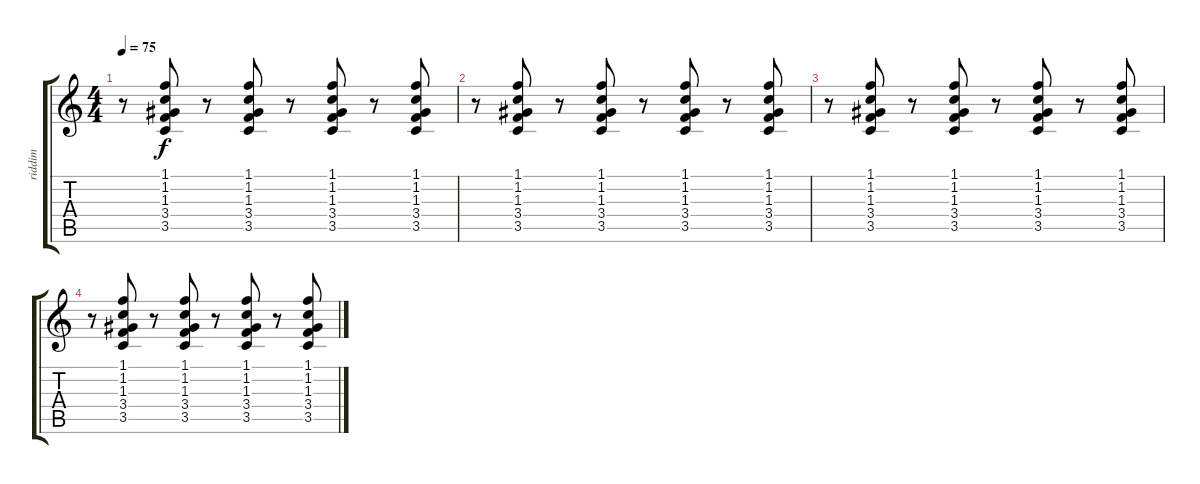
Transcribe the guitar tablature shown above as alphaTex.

\track ("riddim" "riddim") {instrument electricguitarclean}
\staff {score tabs}
\tuning (E4 B3 G3 D3 A2 E2) {hide}
\ts (4 4)
\tempo 75
\clef g2
\ks c
r.8{dy f} (1.1 1.2 1.3 3.4 3.5).8 r.8 (1.1 1.2 1.3 3.4 3.5).8 r.8 (1.1 1.2 1.3 3.4 3.5).8 r.8 (1.1 1.2 1.3 3.4 3.5).8 |
r.8 (1.1 1.2 1.3 3.4 3.5).8 r.8 (1.1 1.2 1.3 3.4 3.5).8 r.8 (1.1 1.2 1.3 3.4 3.5).8 r.8 (1.1 1.2 1.3 3.4 3.5).8 |
r.8 (1.1 1.2 1.3 3.4 3.5).8 r.8 (1.1 1.2 1.3 3.4 3.5).8 r.8 (1.1 1.2 1.3 3.4 3.5).8 r.8 (1.1 1.2 1.3 3.4 3.5).8 |
r.8 (1.1 1.2 1.3 3.4 3.5).8 r.8 (1.1 1.2 1.3 3.4 3.5).8 r.8 (1.1 1.2 1.3 3.4 3.5).8 r.8 (1.1 1.2 1.3 3.4 3.5).8
